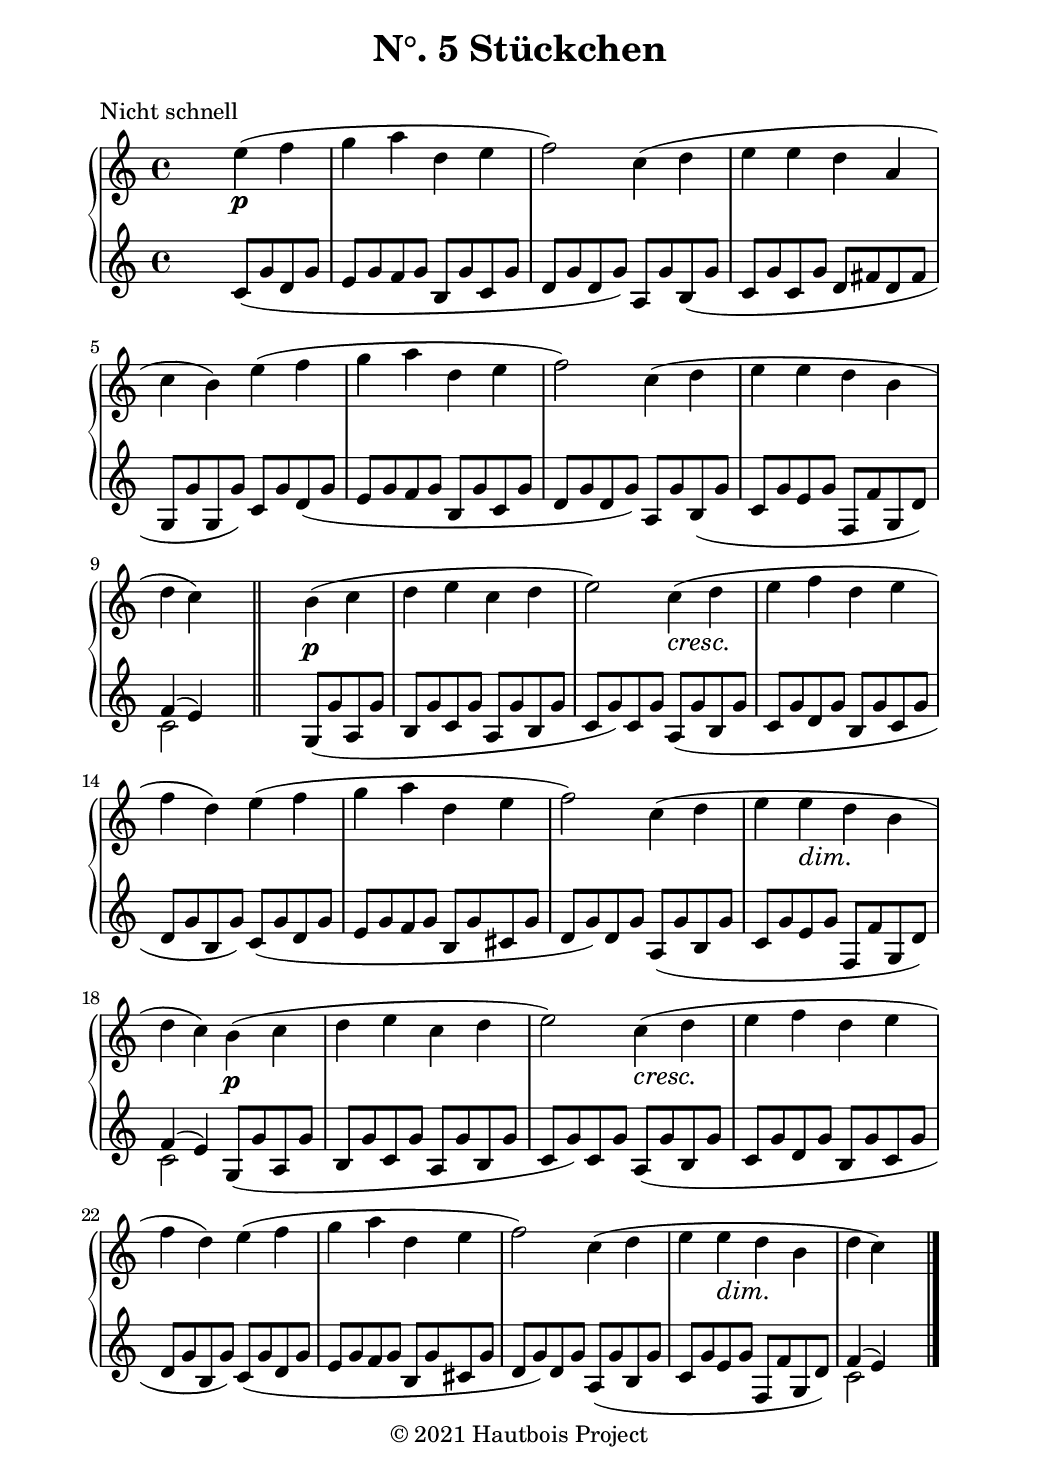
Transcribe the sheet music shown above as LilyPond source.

\version "2.22.1"
%% Generated by lilypond-book
%% Options: [exampleindent=10.16\mm,indent=0\mm,line-width=14.5\cm,noragged-right,papersize=a5,quote]
%\include "lilypond-book-preamble.ly"
\include "italiano.ly"

%****************************************************************
% Start cut-&-pastable-section

%****************************************************************

\paper {
  % Set paper
  #(set-paper-size "b5")
  indent = 0\mm
  line-width = 14.6\cm
  ragged-right = ##f
  line-width = #(- line-width (* mm 3.000000) (* mm 1))
}

\layout {
  
}

%*****************************************
%  Set Header
%*****************************************
\header {
  title = "N°. 5 Stückchen"
  subtitle = " "
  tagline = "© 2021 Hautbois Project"
}

%*****************************************
% Start Voice
% Write the voices here
%*****************************************
MyMeter = \time 4/4
%MyTempo = \tempo "Allegro" 4. = 76
MyKey = \key do \major
PieceName = "Nicht schnell"

VoiceI = \relative {
  
  %bar 1 - 9
  { \omit r2 }  mi''4 \p ( fa
  sol la re, mi
  fa2) do4( re
  mi mi re la
  do si) mi( fa
  sol la re, mi
  fa2) do4( re
  mi mi re si
  re do) { \omit r2 }
  
  \bar "||"
  
  %bar 10 - 17
  { \omit r2 } si4 \p ( do
  re mi do re
  mi2) \crescTextCresc do4 \< ( re \!
  mi fa re mi
  fa re) mi( fa
  sol la re, mi
  fa2) do4( re
  
  %bar 18 - 21
  mi \dimTextDim mi \> re \! si
  re do) si \p ( do
  re mi do re
  mi2) \crescTextCresc do4 \< ( re \!
  
  %bar 22 - 25
  mi fa re mi
  fa re) mi( fa
  sol la re, mi
  fa2) do4( re
  mi \dimTextDim mi \> re \! si
  re do) { \omit r2 }
  
  \bar "|."

}


BassoI = \relative {
  
  \clef "treble" 
  %bar 1 - 4
  { \omit r2 } do'8( sol' re sol
  mi sol fa sol si, sol' do, sol'
  re sol re sol) la, sol' si,( sol'
  do, sol' do, sol' re fad re fad
  
  %bar 5 - 9
  sol, sol' sol, sol') do, sol' re( sol
  mi sol fa sol si, sol' do, sol'
  re sol re sol) la, sol' si,( sol'
  do, sol' mi sol fa, fa' sol, re')
  <<
    { \voiceOne fa4( mi) }
    \new Voice { 
      \voiceTwo
      do2 { \omit r2 }
    }
  >>
  
  %\bar "||"
  
  %bar 10 - 13
  { \omit r2 } \slurDown sol8 ( sol' la, sol'
  si, sol' do, sol' la, sol' si, sol'
  do, sol') do, sol' la,( sol' si, sol'
  do, sol' re sol si, sol' do, sol'
  
  %bar 14 - 17
  re sol si, sol') do,( sol' re sol
  mi sol fa sol si, sol' dod, sol'
  re sol) re sol la,( sol' si, sol'
  do, sol' mi sol fa, fa' sol, re')
  
  %bar 18
  <<
    { \voiceOne fa4( mi) }
    \new Voice { 
      \voiceTwo
      do2
    }
  >>
  \slurDown sol8 ( sol' la, sol'
  
  %bar 19 - 25
  si, sol' do, sol' la, sol' si, sol'
  do, sol') do, sol' la,( sol' si, sol'
  do, sol' re sol si, sol' do, sol'
  re sol si, sol') do,( sol' re sol
  mi sol fa sol si, sol' dod, sol'
  re sol) re sol la,( sol' si, sol'
  do, sol' mi sol fa, fa' sol, re')
  
  %bar 26
  <<
    { \voiceOne fa4( mi) }
    \new Voice { 
      \voiceTwo
      do2 { \omit r2 }
    }
  >>
  
  %\bar "|."
}


%*****************************************
%  Start Score
%*****************************************

%\markup { \vspace #1 }
\score {
  \header {
    piece = \PieceName
  }
  \new PianoStaff <<
    \new Staff { 
      \clef "treble" 
      %\MyTempo
      \MyKey
      \MyMeter
        \VoiceI
    }
    \new Staff { 
      %\clef "bass"
      \clef "treble"
      %\MyTempo
      \MyKey
      \MyMeter
        \BassoI
    }
  >>
}
